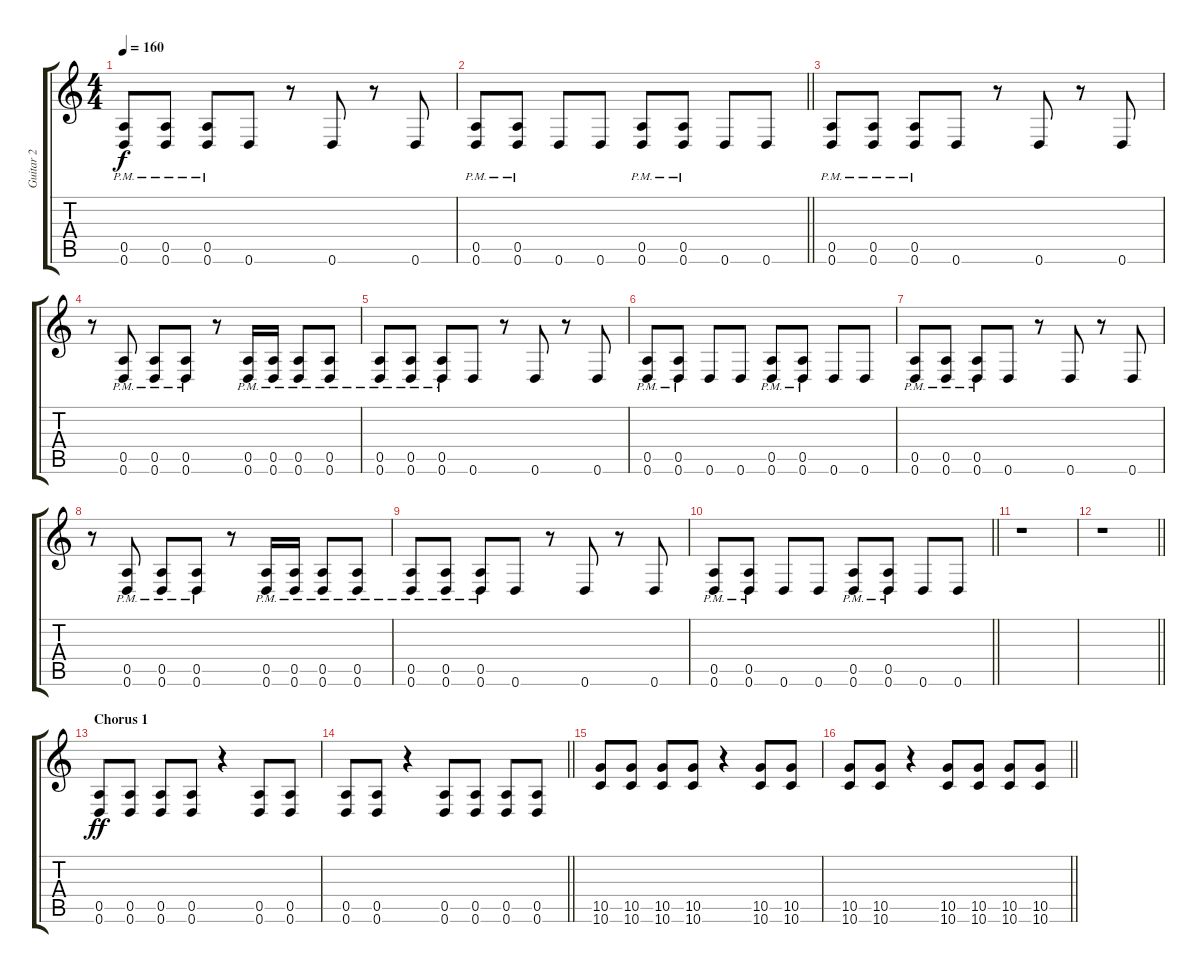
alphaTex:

\track ("Guitar 2" "Guitar 2") {instrument distortionguitar}
\staff {score tabs}
\tuning (E4 B3 G3 D3 A2 D2) {hide}
\ts (4 4)
\tempo 160
\clef g2
\ks c
(0.5{pm} 0.6{pm}).8{dy f} (0.5{pm} 0.6{pm}).8 (0.5{pm} 0.6{pm}).8 0.6.8 r.8 0.6.8 r.8 0.6.8 |
\barLineRight lightlight
(0.5{pm} 0.6{pm}).8 (0.5{pm} 0.6{pm}).8 0.6.8 0.6.8 (0.5{pm} 0.6{pm}).8 (0.5{pm} 0.6{pm}).8 0.6.8 0.6.8 |
\section ("" "")
(0.5{pm} 0.6{pm}).8 (0.5{pm} 0.6{pm}).8 (0.5{pm} 0.6{pm}).8 0.6.8 r.8 0.6.8 r.8 0.6.8 |
r.8 (0.5{pm} 0.6{pm}).8 (0.5{pm} 0.6{pm}).8 (0.5{pm} 0.6{pm}).8 r.8 (0.5{pm} 0.6{pm}).16 (0.5{pm} 0.6{pm}).16 (0.5{pm} 0.6{pm}).8 (0.5{pm} 0.6{pm}).8 |
(0.5{pm} 0.6{pm}).8 (0.5{pm} 0.6{pm}).8 (0.5{pm} 0.6{pm}).8 0.6.8 r.8 0.6.8 r.8 0.6.8 |
(0.5{pm} 0.6{pm}).8{balance 0} (0.5{pm} 0.6{pm}).8 0.6.8 0.6.8 (0.5{pm} 0.6{pm}).8{balance 16} (0.5{pm} 0.6{pm}).8 0.6.8 0.6.8 |
(0.5{pm} 0.6{pm}).8{balance 8} (0.5{pm} 0.6{pm}).8 (0.5{pm} 0.6{pm}).8 0.6.8 r.8 0.6.8 r.8 0.6.8 |
r.8 (0.5{pm} 0.6{pm}).8 (0.5{pm} 0.6{pm}).8 (0.5{pm} 0.6{pm}).8 r.8 (0.5{pm} 0.6{pm}).16 (0.5{pm} 0.6{pm}).16 (0.5{pm} 0.6{pm}).8 (0.5{pm} 0.6{pm}).8 |
(0.5{pm} 0.6{pm}).8 (0.5{pm} 0.6{pm}).8 (0.5{pm} 0.6{pm}).8 0.6.8 r.8 0.6.8 r.8 0.6.8 |
\barLineRight lightlight
(0.5{pm} 0.6{pm}).8{balance 0} (0.5{pm} 0.6{pm}).8 0.6.8 0.6.8 (0.5{pm} 0.6{pm}).8{balance 16} (0.5{pm} 0.6{pm}).8 0.6.8 0.6.8 |
\section ("" "")
r.1{balance 8} |
\barLineRight lightlight
r.1 |
\section ("" "Chorus 1")
(0.5 0.6).8{dy ff} (0.5 0.6).8 (0.5 0.6).8 (0.5 0.6).8 r.4 (0.5 0.6).8 (0.5 0.6).8 |
\barLineRight lightlight
(0.5 0.6).8 (0.5 0.6).8 r.4 (0.5 0.6).8 (0.5 0.6).8 (0.5 0.6).8 (0.5 0.6).8 |
(10.5 10.6).8 (10.5 10.6).8 (10.5 10.6).8 (10.5 10.6).8 r.4 (10.5 10.6).8 (10.5 10.6).8 |
\barLineRight lightlight
(10.5 10.6).8 (10.5 10.6).8 r.4 (10.5 10.6).8 (10.5 10.6).8 (10.5 10.6).8 (10.5 10.6).8
